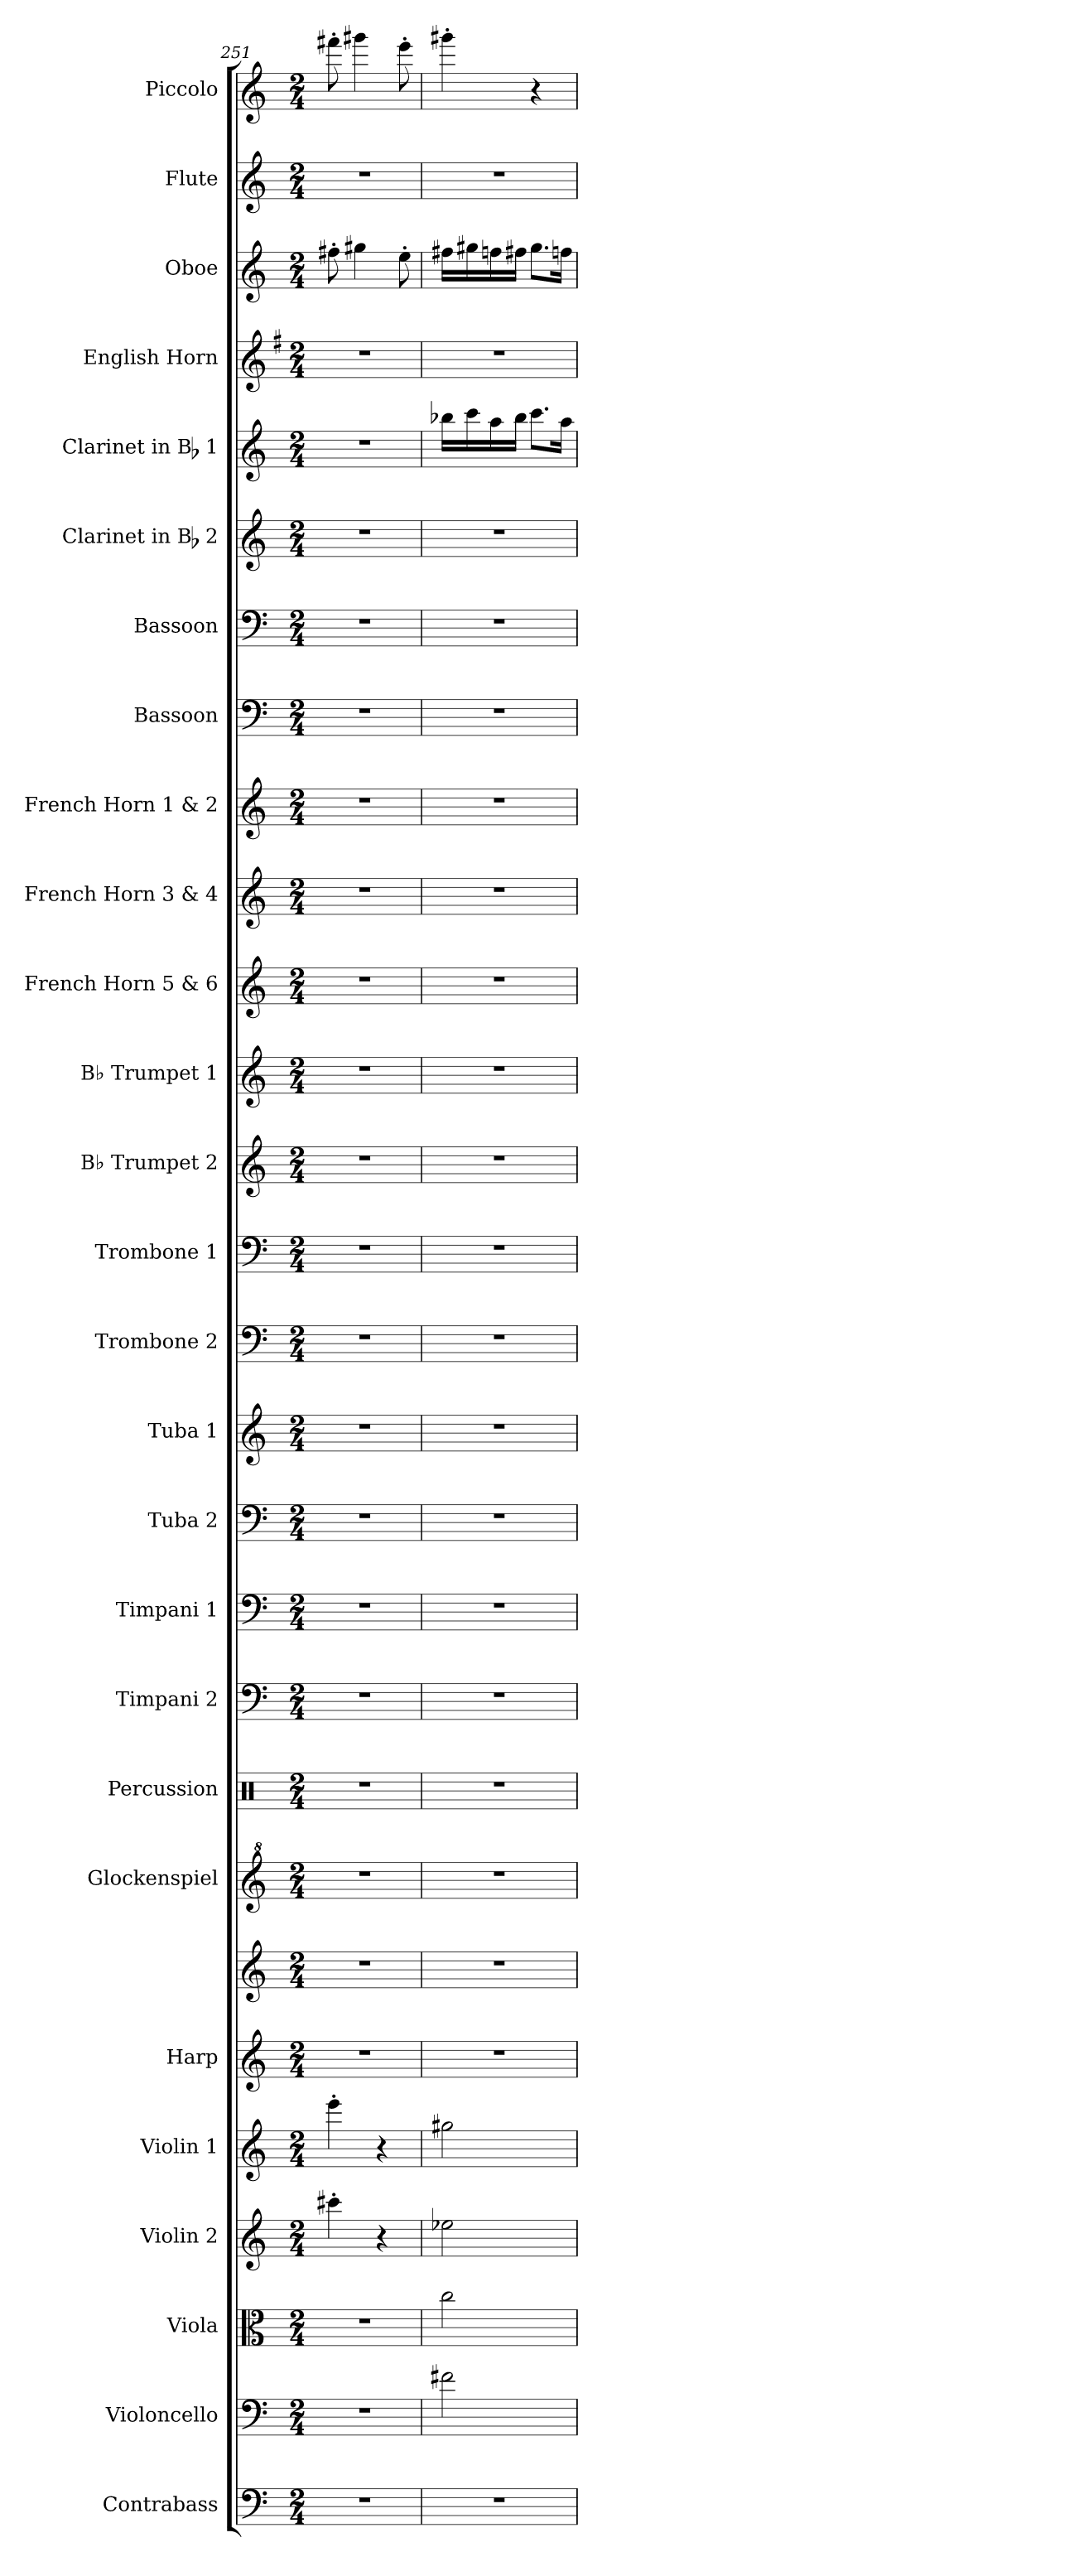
**kern	**kern	**kern	**kern	**kern	**kern	**kern	**kern	**kern	**kern	**kern	**kern	**kern	**kern	**kern	**kern	**kern	**kern	**kern	**kern	**kern	**kern	**kern	**kern	**kern	**kern	**kern	**kern
*part27	*part26	*part25	*part24	*part23	*part22	*part22	*part21	*part20	*part19	*part18	*part17	*part16	*part15	*part14	*part13	*part12	*part11	*part10	*part9	*part8	*part7	*part6	*part5	*part4	*part3	*part2	*part1
*staff28	*staff27	*staff26	*staff25	*staff24	*staff23	*staff22	*staff21	*staff20	*staff19	*staff18	*staff17	*staff16	*staff15	*staff14	*staff13	*staff12	*staff11	*staff10	*staff9	*staff8	*staff7	*staff6	*staff5	*staff4	*staff3	*staff2	*staff1
*I"Contrabass	*I"Violoncello	*I"Viola	*I"Violin 2	*I"Violin 1	*I"Harp	*	*I"Glockenspiel	*I"Percussion	*I"Timpani 2	*I"Timpani 1	*I"Tuba 2	*I"Tuba 1	*I"Trombone 2	*I"Trombone 1	*I"B♭ Trumpet 2	*I"B♭ Trumpet 1	*I"French Horn 5 &amp; 6	*I"French Horn 3 &amp; 4	*I"French Horn 1 &amp; 2	*I"Bassoon	*I"Bassoon	*I"Clarinet in Bb 2	*I"Clarinet in Bb 1	*I"English Horn	*I"Oboe	*I"Flute	*I"Piccolo
*I'Cbs.	*I'Vlc.	*I'Vla.	*I'Vln. 2	*I'Vln. 1	*I'Hrp.	*	*I'Glk.	*I'Perc.	*I'Timp. 2	*I'Timp. 1	*I'Tba. 2	*I'Tba. 1	*I'Tbn. 2	*I'Tbn. 1	*I'B♭ Tpt. 2	*I'B♭ Tpt. 1	*I'F Hn. 5 &amp; 6	*I'F Hn. 3 &amp; 4	*I'F Hn. 1 &amp; 2	*I'Bsn.	*I'Bsn.	*	*	*I'Eng Hn.	*I'Ob.	*I'Fl.	*I'Pic.
*clefF4	*clefF4	*clefC3	*clefG2	*clefG2	*clefG2	*clefG2	*clefG^2	*clefX	*clefF4	*clefF4	*clefF4	*clefG2	*clefF4	*clefF4	*clefG2	*clefG2	*clefG2	*clefG2	*clefG2	*clefF4	*clefF4	*clefG2	*clefG2	*clefG2	*clefG2	*clefG2	*clefG2
*	*	*	*	*	*	*	*	*	*	*	*	*	*	*	*ITrd1c2	*ITrd1c2	*ITrd4c7	*ITrd4c7	*ITrd4c7	*	*	*ITrd-5c-8	*ITrd-5c-8	*ITrd4c7	*	*	*
*k[]	*k[]	*k[]	*k[]	*k[]	*k[]	*k[]	*k[]	*k[]	*k[]	*k[]	*k[]	*k[]	*k[]	*k[]	*k[b-e-]	*k[b-e-]	*k[b-]	*k[b-]	*k[b-]	*k[]	*k[]	*k[b-e-a-d-]	*k[b-e-a-d-]	*k[]	*k[]	*k[]	*k[]
*M2/4	*M2/4	*M2/4	*M2/4	*M2/4	*M2/4	*M2/4	*M2/4	*M2/4	*M2/4	*M2/4	*M2/4	*M2/4	*M2/4	*M2/4	*M2/4	*M2/4	*M2/4	*M2/4	*M2/4	*M2/4	*M2/4	*M2/4	*M2/4	*M2/4	*M2/4	*M2/4	*M2/4
=251	=251	=251	=251	=251	=251	=251	=251	=251	=251	=251	=251	=251	=251	=251	=251	=251	=251	=251	=251	=251	=251	=251	=251	=251	=251	=251	=251
2r	2r	2r	4ccc#X'\	4eee'\	2r	2r	2r	2r	2r	2r	2r	2r	2r	2r	2r	2r	2r	2r	2r	2r	2r	2r	2r	2r	8ff#X'\	2r	8fff#X'\
.	.	.	.	.	.	.	.	.	.	.	.	.	.	.	.	.	.	.	.	.	.	.	.	.	4gg#X\	.	4ggg#X\
.	.	.	4r	4r	.	.	.	.	.	.	.	.	.	.	.	.	.	.	.	.	.	.	.	.	.	.	.
.	.	.	.	.	.	.	.	.	.	.	.	.	.	.	.	.	.	.	.	.	.	.	.	.	8ee'\	.	8eee'\
=252	=252	=252	=252	=252	=252	=252	=252	=252	=252	=252	=252	=252	=252	=252	=252	=252	=252	=252	=252	=252	=252	=252	=252	=252	=252	=252	=252
2r	2f#X\	2cc\	2ee-X\	2gg#X\	2r	2r	2r	2r	2r	2r	2r	2r	2r	2r	2r	2r	2r	2r	2r	2r	2r	2r	16ggg-X\LL	2r	16ff#X\LL	2r	4ggg#X'\
.	.	.	.	.	.	.	.	.	.	.	.	.	.	.	.	.	.	.	.	.	.	.	16aaa-\	.	16gg#X\	.	.
.	.	.	.	.	.	.	.	.	.	.	.	.	.	.	.	.	.	.	.	.	.	.	16fff\	.	16ffn\	.	.
.	.	.	.	.	.	.	.	.	.	.	.	.	.	.	.	.	.	.	.	.	.	.	16ggg-\JJ	.	16ff#X\JJ	.	.
.	.	.	.	.	.	.	.	.	.	.	.	.	.	.	.	.	.	.	.	.	.	.	8.aaa-\L	.	8.gg#\L	.	4r
.	.	.	.	.	.	.	.	.	.	.	.	.	.	.	.	.	.	.	.	.	.	.	16fff\Jk	.	16ffn\Jk	.	.
=	=	=	=	=	=	=	=	=	=	=	=	=	=	=	=	=	=	=	=	=	=	=	=	=	=	=	=
*-	*-	*-	*-	*-	*-	*-	*-	*-	*-	*-	*-	*-	*-	*-	*-	*-	*-	*-	*-	*-	*-	*-	*-	*-	*-	*-	*-
